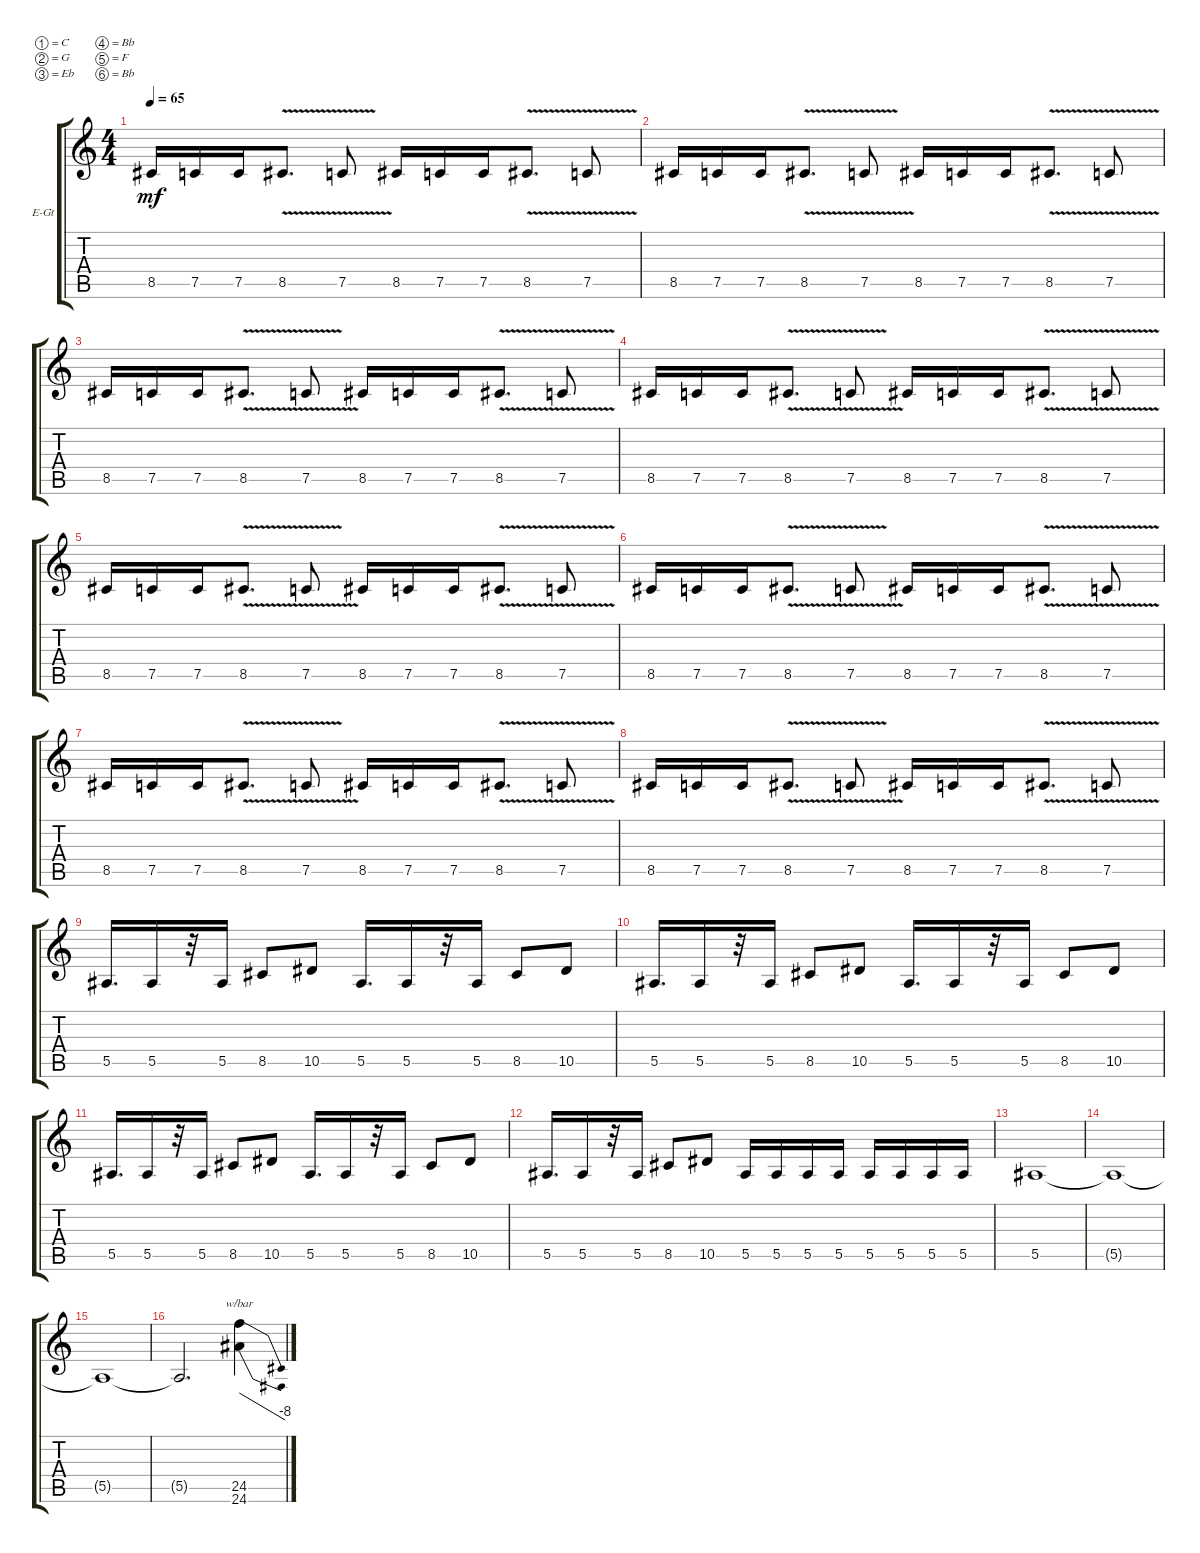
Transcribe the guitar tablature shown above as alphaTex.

\defaultSystemsLayout 4
\bracketExtendMode groupsimilarinstruments
\firstSystemTrackNameOrientation horizontal
\otherSystemsTrackNameOrientation horizontal
\track ("Electric Guitar" "E-Gt") {instrument distortionguitar}
\staff {score tabs}
\tuning (C4 G3 Eb3 Bb2 F2 Bb1)
\ts (4 4)
\tempo 65
\clef g2
\ks c
8.5.16{dy mf instrument distortionguitar} 7.5.16 7.5.16 8.5{v}.8{d} 7.5{v}.8 8.5.16 7.5.16 7.5.16 8.5{v}.8{d} 7.5{v}.8 |
8.5.16 7.5.16 7.5.16 8.5{v}.8{d} 7.5{v}.8 8.5.16 7.5.16 7.5.16 8.5{v}.8{d} 7.5{v}.8 |
8.5.16 7.5.16 7.5.16 8.5{v}.8{d} 7.5{v}.8 8.5.16 7.5.16 7.5.16 8.5{v}.8{d} 7.5{v}.8 |
8.5.16 7.5.16 7.5.16 8.5{v}.8{d} 7.5{v}.8 8.5.16 7.5.16 7.5.16 8.5{v}.8{d} 7.5{v}.8 |
8.5.16 7.5.16 7.5.16 8.5{v}.8{d} 7.5{v}.8 8.5.16 7.5.16 7.5.16 8.5{v}.8{d} 7.5{v}.8 |
8.5.16 7.5.16 7.5.16 8.5{v}.8{d} 7.5{v}.8 8.5.16 7.5.16 7.5.16 8.5{v}.8{d} 7.5{v}.8 |
8.5.16 7.5.16 7.5.16 8.5{v}.8{d} 7.5{v}.8 8.5.16 7.5.16 7.5.16 8.5{v}.8{d} 7.5{v}.8 |
8.5.16 7.5.16 7.5.16 8.5{v}.8{d} 7.5{v}.8 8.5.16 7.5.16 7.5.16 8.5{v}.8{d} 7.5{v}.8 |
5.5.16{d} 5.5.16 r.32 5.5.16 8.5.8 10.5.8 5.5.16{d} 5.5.16 r.32 5.5.16 8.5.8 10.5.8 |
5.5.16{d} 5.5.16 r.32 5.5.16 8.5.8 10.5.8 5.5.16{d} 5.5.16 r.32 5.5.16 8.5.8 10.5.8 |
5.5.16{d} 5.5.16 r.32 5.5.16 8.5.8 10.5.8 5.5.16{d} 5.5.16 r.32 5.5.16 8.5.8 10.5.8 |
5.5.16{d} 5.5.16 r.32 5.5.16 8.5.8 10.5.8 5.5.16 5.5.16 5.5.16 5.5.16 5.5.16 5.5.16 5.5.16 5.5.16 |
5.5.1 |
5.5{t}.1 |
5.5{t}.1 |
5.5{t}.2{d} (24.5 24.6).4{tbe (dive default 0 0 60 -32)}
